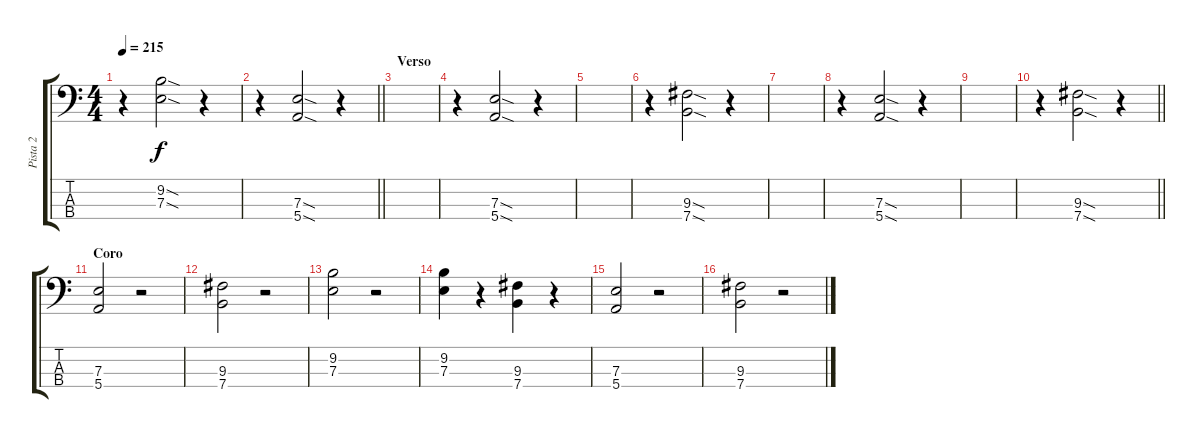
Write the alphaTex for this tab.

\track ("Pista 2" "Pista 2") {instrument distortionguitar}
\staff {score tabs}
\tuning (G2 D2 A1 E1) {hide}
\ts (4 4)
\tempo 215
\clef f4
\ks c
r.4{dy f} (9.2{sod} 7.3{sod}).2 r.4 |
\barLineRight lightlight
r.4 (7.3{sod} 5.4{sod}).2 r.4 |
\section ("" "Verso")
|
r.4 (7.3{sod} 5.4{sod}).2 r.4 |
|
r.4 (9.3{sod} 7.4{sod}).2 r.4 |
|
r.4 (7.3{sod} 5.4{sod}).2 r.4 |
|
\barLineRight lightlight
r.4 (9.3{sod} 7.4{sod}).2 r.4 |
\section ("" "Coro")
(7.3 5.4).2 r.2 |
(9.3 7.4).2 r.2 |
(9.2 7.3).2 r.2 |
(9.2 7.3).4 r.4 (9.3 7.4).4 r.4 |
(7.3 5.4).2 r.2 |
(9.3 7.4).2 r.2
